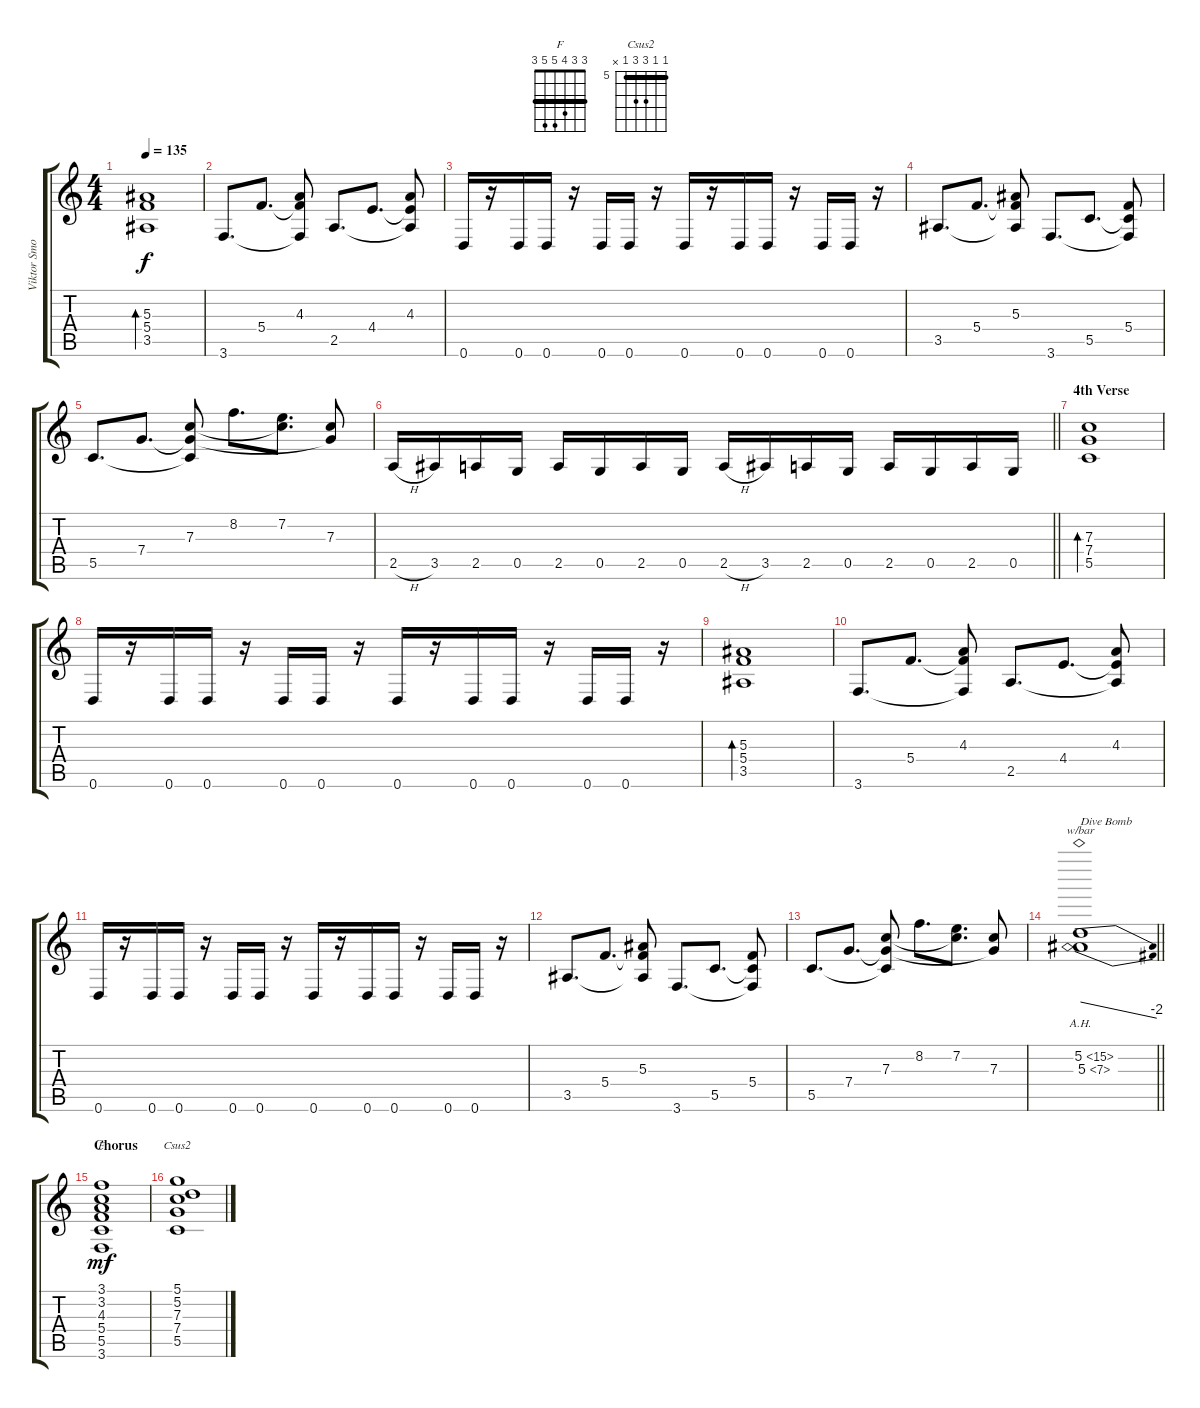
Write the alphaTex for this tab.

\track ("Viktor Smolski" "Viktor Smo") {instrument distortionguitar}
\staff {score tabs}
\tuning (D4 A3 F3 C3 G2 D2) {hide}
\chord ("F" 3 3 4 5 5 3) {barre 3}
\chord ("Csus2" 5 5 7 7 5 x) {firstfret 5 barre 5}
\ts (4 4)
\tempo 135
\clef g2
\ks c
(5.3 5.4 3.5).1{bd 60 dy f} |
3.6.8{d} 5.4.8{d} (4.3 5.4{t} 3.6{t}).8 2.5.8{d} 4.4.8{d} (4.3 4.4{t} 2.5{t}).8 |
0.6.16 r.16 0.6.16 0.6.16 r.16 0.6.16 0.6.16 r.16 0.6.16 r.16 0.6.16 0.6.16 r.16 0.6.16 0.6.16 r.16 |
3.5.8{d} 5.4.8{d} (5.3 5.4{t} 3.5{t}).8 3.6.8{d} 5.5.8{d} (5.4 5.5{t} 3.6{t}).8 |
5.5.8{d} 7.4.8{d} (7.3 7.4{t} 5.5{t}).8 8.2.8{d} (7.2 7.3{t}).8{d} (7.3 7.4{t}).8 |
\barLineRight lightlight
2.5{h}.16 3.5.16 2.5.16 0.5.16 2.5.16 0.5.16 2.5.16 0.5.16 2.5{h}.16 3.5.16 2.5.16 0.5.16 2.5.16 0.5.16 2.5.16 0.5.16 |
\section ("" "4th Verse")
(7.3 7.4 5.5).1{bd 60} |
0.6.16 r.16 0.6.16 0.6.16 r.16 0.6.16 0.6.16 r.16 0.6.16 r.16 0.6.16 0.6.16 r.16 0.6.16 0.6.16 r.16 |
(5.3 5.4 3.5).1{bd 60} |
3.6.8{d} 5.4.8{d} (4.3 5.4{t} 3.6{t}).8 2.5.8{d} 4.4.8{d} (4.3 4.4{t} 2.5{t}).8 |
0.6.16 r.16 0.6.16 0.6.16 r.16 0.6.16 0.6.16 r.16 0.6.16 r.16 0.6.16 0.6.16 r.16 0.6.16 0.6.16 r.16 |
3.5.8{d} 5.4.8{d} (5.3 5.4{t} 3.5{t}).8 3.6.8{d} 5.5.8{d} (5.4 5.5{t} 3.6{t}).8 |
5.5.8{d} 7.4.8{d} (7.3 7.4{t} 5.5{t}).8 8.2.8{d} (7.2 7.3{t}).8{d} (7.3 7.4{t}).8 |
\barLineRight lightlight
(5.2{ah 10} 5.3{ah 2}).1{tbe (dive default 0 0 60 -8) txt "Dive Bomb"} |
\section ("" "Chorus")
(3.1 3.2 4.3 5.4 5.5 3.6).1{ch "F" dy mf} |
(5.1 5.2 7.3 7.4 5.5).1{ch "Csus2"}
